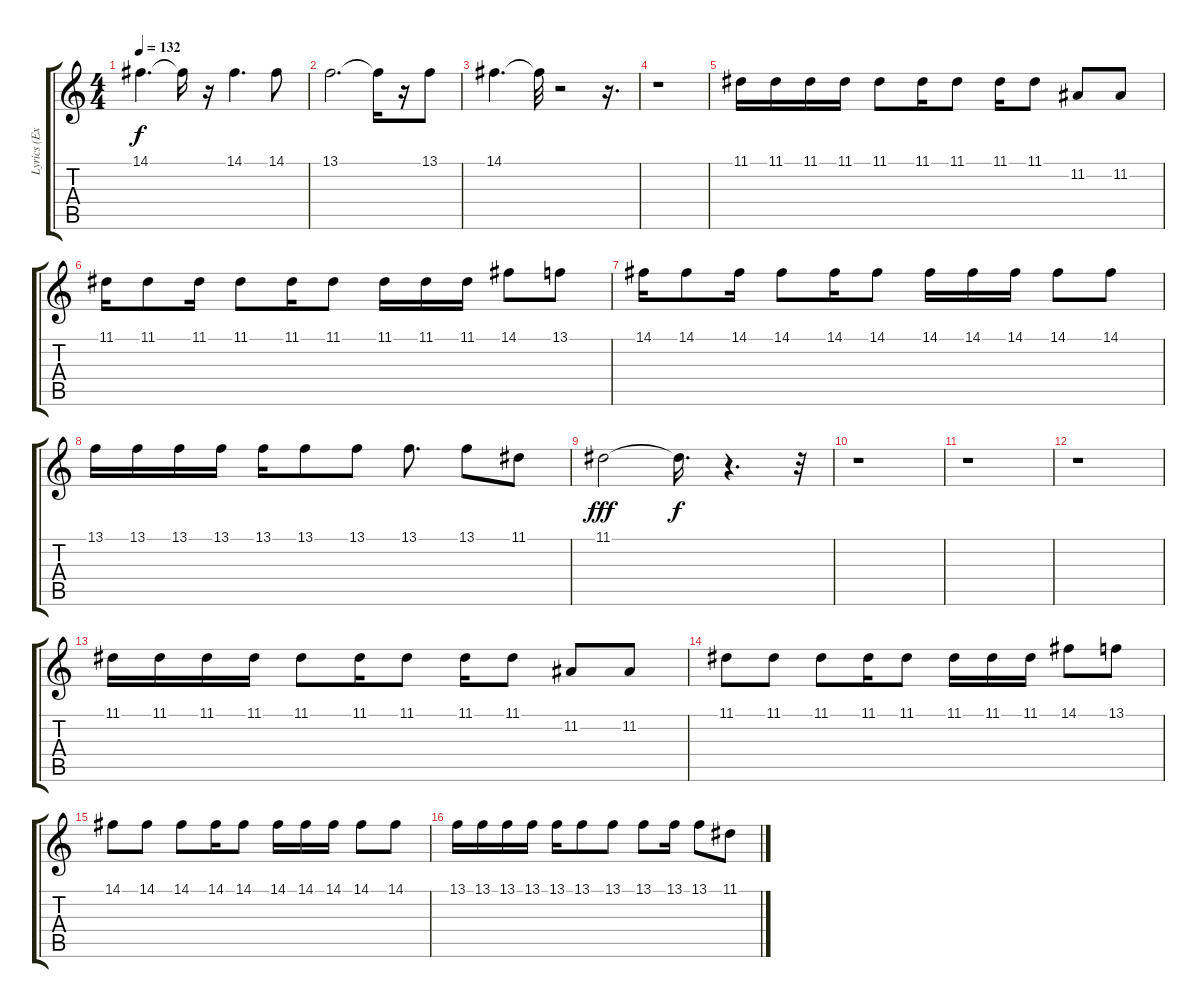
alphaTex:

\track ("Lyrics (Extra)" "Lyrics (Ex") {instrument altosax}
\staff {score tabs}
\tuning (E4 B3 G3 D3 A2 E2) {hide}
\ts (4 4)
\tempo 132
\clef g2
\ks c
14.1.4{d dy f} 14.1{t}.16 r.16 14.1.4{d} 14.1.8 |
13.1.2{d} 13.1{t}.16 r.16 13.1.8 |
14.1.4{d} 14.1{t}.32 r.2 r.16{d} |
r.1 |
11.1.16 11.1.16 11.1.16 11.1.16 11.1.8 11.1.16 11.1.8 11.1.16 11.1.8 11.2.8 11.2.8 |
11.1.16 11.1.8 11.1.16 11.1.8 11.1.16 11.1.8 11.1.16 11.1.16 11.1.16 14.1.8 13.1.8 |
14.1.16 14.1.8 14.1.16 14.1.8 14.1.16 14.1.8 14.1.16 14.1.16 14.1.16 14.1.8 14.1.8 |
13.1.16 13.1.16 13.1.16 13.1.16 13.1.16 13.1.8 13.1.8 13.1.8{d} 13.1.8 11.1.8 |
11.1.2{dy fff} 11.1{t}.16{d dy f} r.4{d} r.32 |
r.1 |
r.1 |
r.1 |
11.1.16 11.1.16 11.1.16 11.1.16 11.1.8 11.1.16 11.1.8 11.1.16 11.1.8 11.2.8 11.2.8 |
11.1.8 11.1.8 11.1.8 11.1.16 11.1.8 11.1.16 11.1.16 11.1.16 14.1.8 13.1.8 |
14.1.8 14.1.8 14.1.8 14.1.16 14.1.8 14.1.16 14.1.16 14.1.16 14.1.8 14.1.8 |
13.1.16 13.1.16 13.1.16 13.1.16 13.1.16 13.1.8 13.1.8 13.1.8 13.1.16 13.1.8 11.1.8
